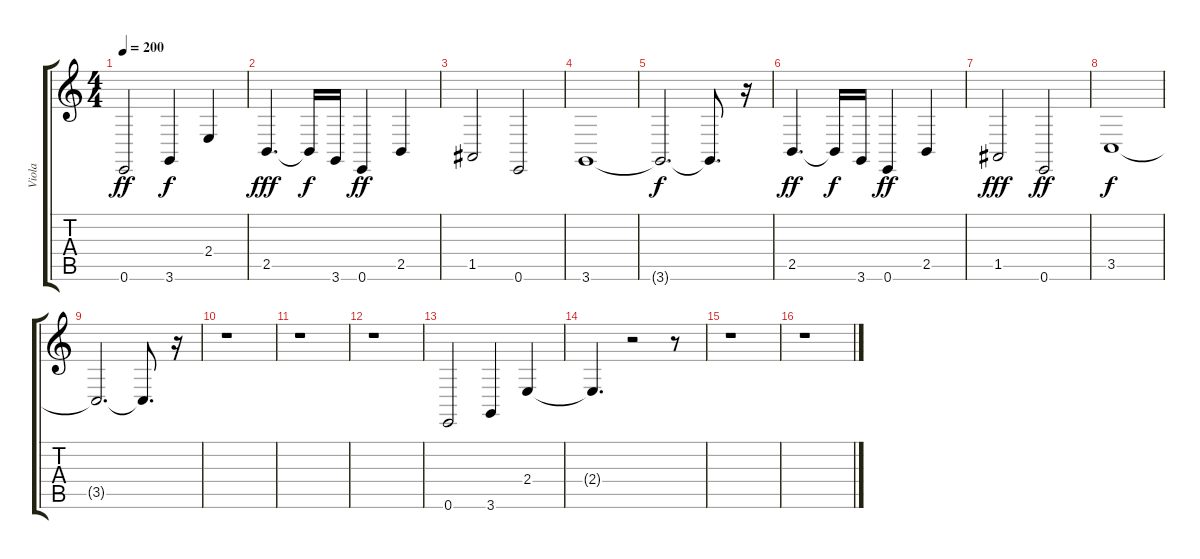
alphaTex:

\track ("Viola" "Viola") {instrument viola}
\staff {score tabs}
\tuning (E4 B3 G3 D3 A2 E2) {hide}
\ts (4 4)
\tempo 200
\clef g2
\ks c
0.6.2{dy ff} 3.6.4{dy f} 2.4.4 |
2.5.4{d dy fff} 2.5{t}.16{dy f} 3.6.16 0.6.4{dy ff} 2.5.4 |
1.5.2 0.6.2 |
3.6.1 |
3.6{t}.2{d dy f} 3.6{t}.8{d} r.16 |
2.5.4{d dy ff} 2.5{t}.16{dy f} 3.6.16 0.6.4{dy ff} 2.5.4 |
1.5.2{dy fff} 0.6.2{dy ff} |
3.5.1{dy f} |
3.5{t}.2{d} 3.5{t}.8{d} r.16 |
r.1 |
r.1 |
r.1 |
0.6.2 3.6.4 2.4.4 |
2.4{t}.4{d} r.2 r.8 |
r.1 |
r.1
